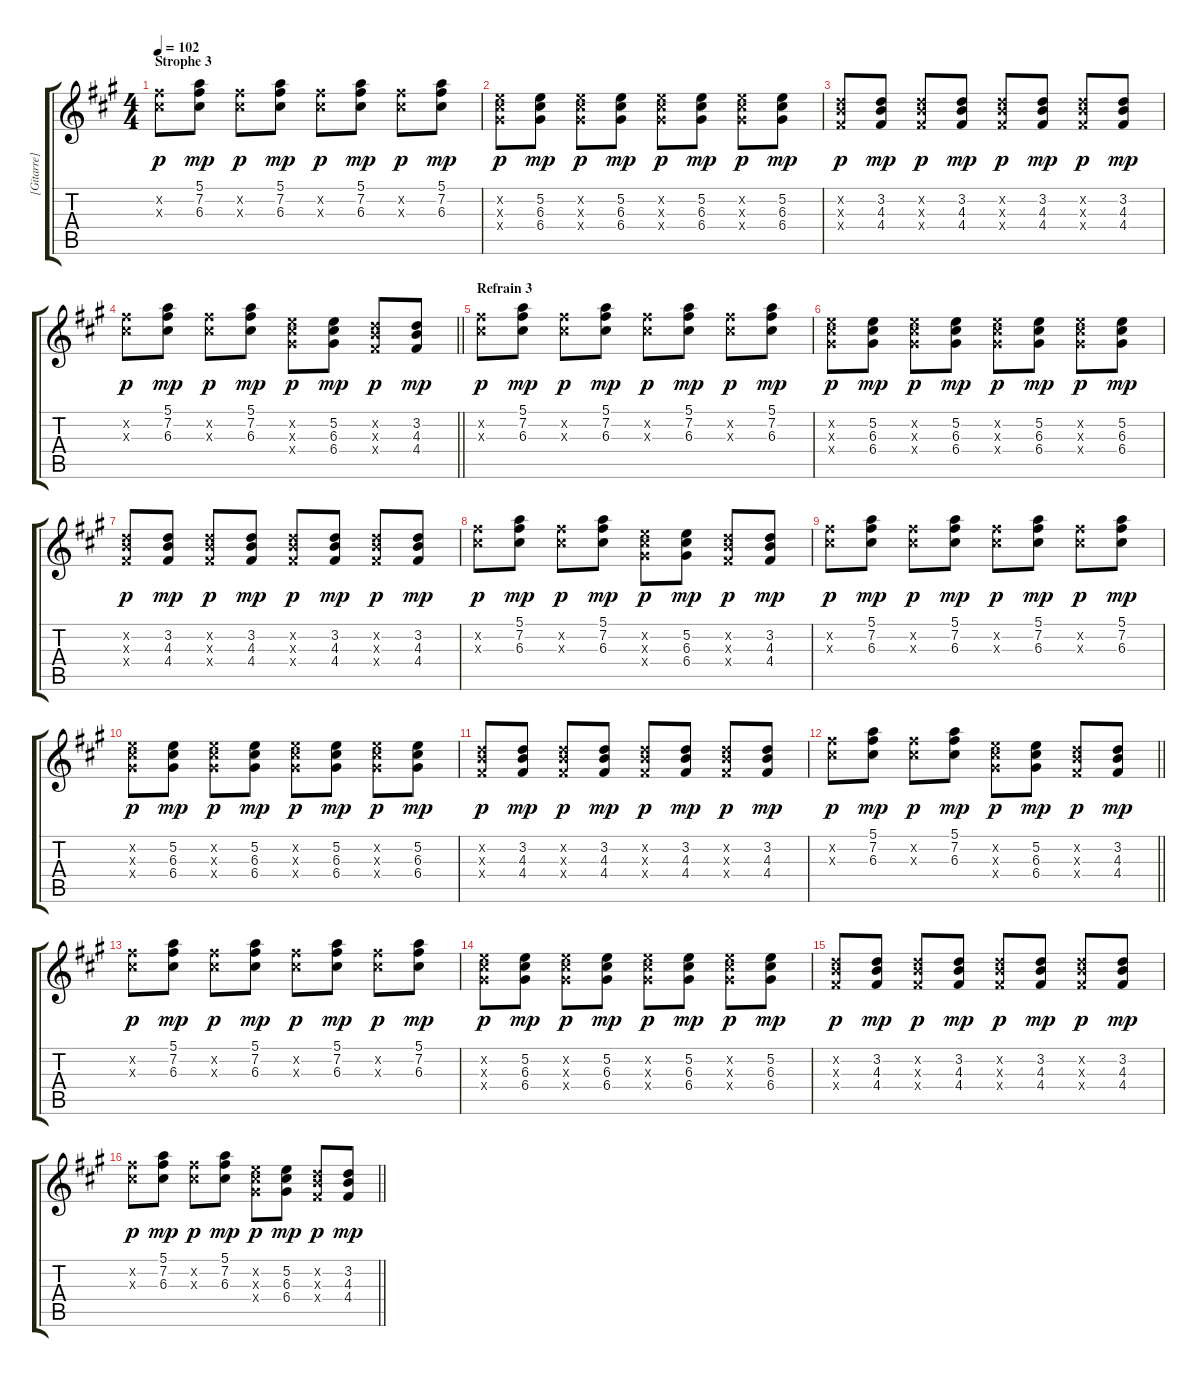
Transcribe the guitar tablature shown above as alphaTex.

\track ("[Gitarre]" "[Gitarre]") {instrument overdrivenguitar}
\staff {score tabs}
\tuning (E4 B3 G3 D3 A2 E2) {hide}
\ts (4 4)
\section ("" "Strophe 3")
\tempo 102
\clef g2
\ks f#minor
(7.2{x} 6.3{x}).8{dy p} (5.1 7.2 6.3).8{dy mp} (7.2{x} 6.3{x}).8{dy p} (5.1 7.2 6.3).8{dy mp} (7.2{x} 6.3{x}).8{dy p} (5.1 7.2 6.3).8{dy mp} (7.2{x} 6.3{x}).8{dy p} (5.1 7.2 6.3).8{dy mp} |
(5.2{x} 6.3{x} 6.4{x}).8{dy p} (5.2 6.3 6.4).8{dy mp} (5.2{x} 6.3{x} 6.4{x}).8{dy p} (5.2 6.3 6.4).8{dy mp} (5.2{x} 6.3{x} 6.4{x}).8{dy p} (5.2 6.3 6.4).8{dy mp} (5.2{x} 6.3{x} 6.4{x}).8{dy p} (5.2 6.3 6.4).8{dy mp} |
(3.2{x} 4.3{x} 4.4{x}).8{dy p} (3.2 4.3 4.4).8{dy mp} (3.2{x} 4.3{x} 4.4{x}).8{dy p} (3.2 4.3 4.4).8{dy mp} (3.2{x} 4.3{x} 4.4{x}).8{dy p} (3.2 4.3 4.4).8{dy mp} (3.2{x} 4.3{x} 4.4{x}).8{dy p} (3.2 4.3 4.4).8{dy mp} |
\barLineRight lightlight
(7.2{x} 6.3{x}).8{dy p} (5.1 7.2 6.3).8{dy mp} (7.2{x} 6.3{x}).8{dy p} (5.1 7.2 6.3).8{dy mp} (5.2{x} 6.3{x} 6.4{x}).8{dy p} (5.2 6.3 6.4).8{dy mp} (3.2{x} 4.3{x} 4.4{x}).8{dy p} (3.2 4.3 4.4).8{dy mp} |
\section ("" "Refrain 3")
(7.2{x} 6.3{x}).8{dy p} (5.1 7.2 6.3).8{dy mp} (7.2{x} 6.3{x}).8{dy p} (5.1 7.2 6.3).8{dy mp} (7.2{x} 6.3{x}).8{dy p} (5.1 7.2 6.3).8{dy mp} (7.2{x} 6.3{x}).8{dy p} (5.1 7.2 6.3).8{dy mp} |
(5.2{x} 6.3{x} 6.4{x}).8{dy p} (5.2 6.3 6.4).8{dy mp} (5.2{x} 6.3{x} 6.4{x}).8{dy p} (5.2 6.3 6.4).8{dy mp} (5.2{x} 6.3{x} 6.4{x}).8{dy p} (5.2 6.3 6.4).8{dy mp} (5.2{x} 6.3{x} 6.4{x}).8{dy p} (5.2 6.3 6.4).8{dy mp} |
(3.2{x} 4.3{x} 4.4{x}).8{dy p} (3.2 4.3 4.4).8{dy mp} (3.2{x} 4.3{x} 4.4{x}).8{dy p} (3.2 4.3 4.4).8{dy mp} (3.2{x} 4.3{x} 4.4{x}).8{dy p} (3.2 4.3 4.4).8{dy mp} (3.2{x} 4.3{x} 4.4{x}).8{dy p} (3.2 4.3 4.4).8{dy mp} |
(7.2{x} 6.3{x}).8{dy p} (5.1 7.2 6.3).8{dy mp} (7.2{x} 6.3{x}).8{dy p} (5.1 7.2 6.3).8{dy mp} (5.2{x} 6.3{x} 6.4{x}).8{dy p} (5.2 6.3 6.4).8{dy mp} (3.2{x} 4.3{x} 4.4{x}).8{dy p} (3.2 4.3 4.4).8{dy mp} |
(7.2{x} 6.3{x}).8{dy p} (5.1 7.2 6.3).8{dy mp} (7.2{x} 6.3{x}).8{dy p} (5.1 7.2 6.3).8{dy mp} (7.2{x} 6.3{x}).8{dy p} (5.1 7.2 6.3).8{dy mp} (7.2{x} 6.3{x}).8{dy p} (5.1 7.2 6.3).8{dy mp} |
(5.2{x} 6.3{x} 6.4{x}).8{dy p} (5.2 6.3 6.4).8{dy mp} (5.2{x} 6.3{x} 6.4{x}).8{dy p} (5.2 6.3 6.4).8{dy mp} (5.2{x} 6.3{x} 6.4{x}).8{dy p} (5.2 6.3 6.4).8{dy mp} (5.2{x} 6.3{x} 6.4{x}).8{dy p} (5.2 6.3 6.4).8{dy mp} |
(3.2{x} 4.3{x} 4.4{x}).8{dy p} (3.2 4.3 4.4).8{dy mp} (3.2{x} 4.3{x} 4.4{x}).8{dy p} (3.2 4.3 4.4).8{dy mp} (3.2{x} 4.3{x} 4.4{x}).8{dy p} (3.2 4.3 4.4).8{dy mp} (3.2{x} 4.3{x} 4.4{x}).8{dy p} (3.2 4.3 4.4).8{dy mp} |
\barLineRight lightlight
(7.2{x} 6.3{x}).8{dy p} (5.1 7.2 6.3).8{dy mp} (7.2{x} 6.3{x}).8{dy p} (5.1 7.2 6.3).8{dy mp} (5.2{x} 6.3{x} 6.4{x}).8{dy p} (5.2 6.3 6.4).8{dy mp} (3.2{x} 4.3{x} 4.4{x}).8{dy p} (3.2 4.3 4.4).8{dy mp} |
(7.2{x} 6.3{x}).8{dy p} (5.1 7.2 6.3).8{dy mp} (7.2{x} 6.3{x}).8{dy p} (5.1 7.2 6.3).8{dy mp} (7.2{x} 6.3{x}).8{dy p} (5.1 7.2 6.3).8{dy mp} (7.2{x} 6.3{x}).8{dy p} (5.1 7.2 6.3).8{dy mp} |
(5.2{x} 6.3{x} 6.4{x}).8{dy p} (5.2 6.3 6.4).8{dy mp} (5.2{x} 6.3{x} 6.4{x}).8{dy p} (5.2 6.3 6.4).8{dy mp} (5.2{x} 6.3{x} 6.4{x}).8{dy p} (5.2 6.3 6.4).8{dy mp} (5.2{x} 6.3{x} 6.4{x}).8{dy p} (5.2 6.3 6.4).8{dy mp} |
(3.2{x} 4.3{x} 4.4{x}).8{dy p} (3.2 4.3 4.4).8{dy mp} (3.2{x} 4.3{x} 4.4{x}).8{dy p} (3.2 4.3 4.4).8{dy mp} (3.2{x} 4.3{x} 4.4{x}).8{dy p} (3.2 4.3 4.4).8{dy mp} (3.2{x} 4.3{x} 4.4{x}).8{dy p} (3.2 4.3 4.4).8{dy mp} |
\barLineRight lightlight
(7.2{x} 6.3{x}).8{dy p} (5.1 7.2 6.3).8{dy mp} (7.2{x} 6.3{x}).8{dy p} (5.1 7.2 6.3).8{dy mp} (5.2{x} 6.3{x} 6.4{x}).8{dy p} (5.2 6.3 6.4).8{dy mp} (3.2{x} 4.3{x} 4.4{x}).8{dy p} (3.2 4.3 4.4).8{dy mp}
